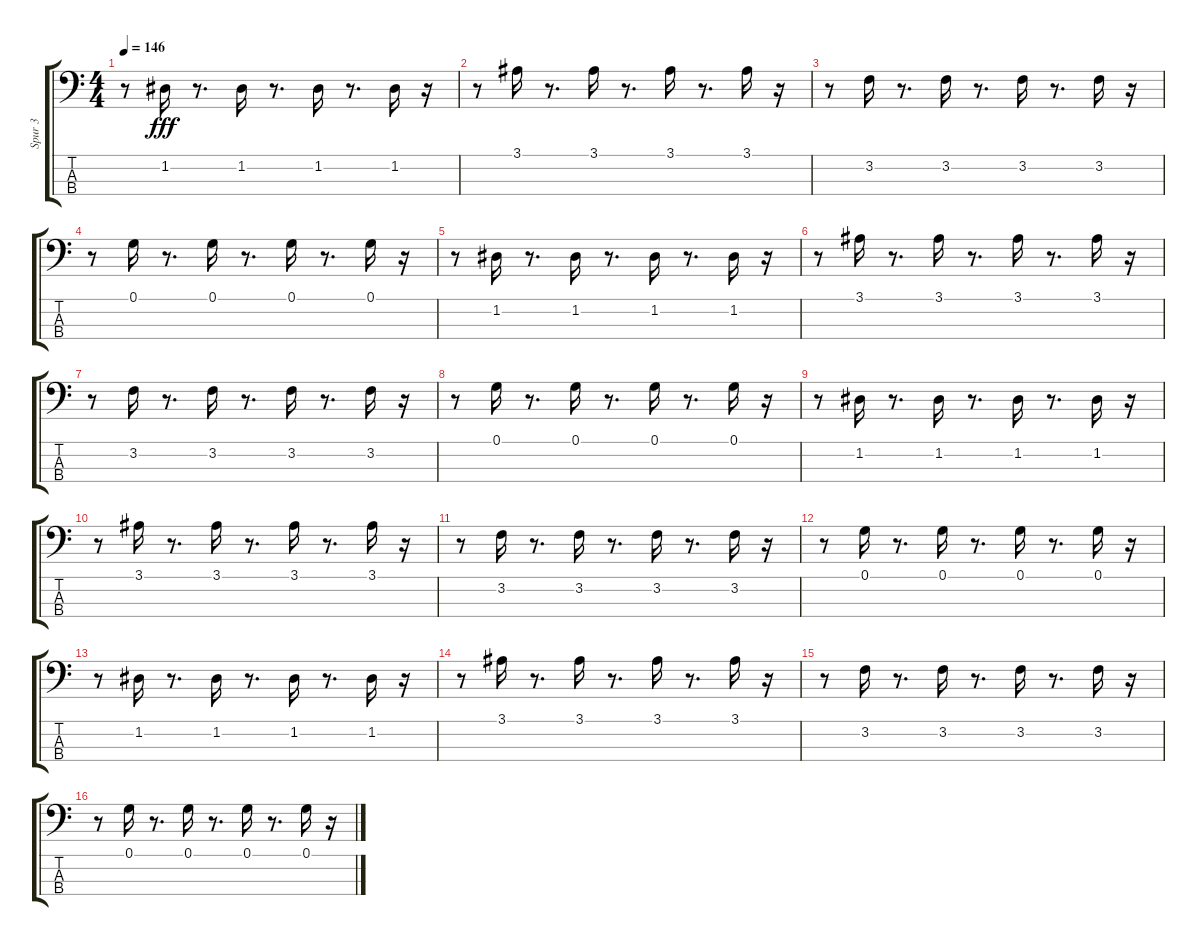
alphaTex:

\track ("Spur 3" "Spur 3") {instrument electricbasspick}
\staff {score tabs}
\tuning (G2 D2 A1 E1) {hide}
\ts (4 4)
\tempo 146
\clef f4
\ks c
r.8{dy fff} 1.2.16 r.8{d} 1.2.16 r.8{d} 1.2.16 r.8{d} 1.2.16 r.16 |
r.8 3.1.16 r.8{d} 3.1.16 r.8{d} 3.1.16 r.8{d} 3.1.16 r.16 |
r.8 3.2.16 r.8{d} 3.2.16 r.8{d} 3.2.16 r.8{d} 3.2.16 r.16 |
r.8 0.1.16 r.8{d} 0.1.16 r.8{d} 0.1.16 r.8{d} 0.1.16 r.16 |
r.8 1.2.16 r.8{d} 1.2.16 r.8{d} 1.2.16 r.8{d} 1.2.16 r.16 |
r.8 3.1.16 r.8{d} 3.1.16 r.8{d} 3.1.16 r.8{d} 3.1.16 r.16 |
r.8 3.2.16 r.8{d} 3.2.16 r.8{d} 3.2.16 r.8{d} 3.2.16 r.16 |
r.8 0.1.16 r.8{d} 0.1.16 r.8{d} 0.1.16 r.8{d} 0.1.16 r.16 |
r.8 1.2.16 r.8{d} 1.2.16 r.8{d} 1.2.16 r.8{d} 1.2.16 r.16 |
r.8 3.1.16 r.8{d} 3.1.16 r.8{d} 3.1.16 r.8{d} 3.1.16 r.16 |
r.8 3.2.16 r.8{d} 3.2.16 r.8{d} 3.2.16 r.8{d} 3.2.16 r.16 |
r.8 0.1.16 r.8{d} 0.1.16 r.8{d} 0.1.16 r.8{d} 0.1.16 r.16 |
r.8 1.2.16 r.8{d} 1.2.16 r.8{d} 1.2.16 r.8{d} 1.2.16 r.16 |
r.8 3.1.16 r.8{d} 3.1.16 r.8{d} 3.1.16 r.8{d} 3.1.16 r.16 |
r.8 3.2.16 r.8{d} 3.2.16 r.8{d} 3.2.16 r.8{d} 3.2.16 r.16 |
r.8 0.1.16 r.8{d} 0.1.16 r.8{d} 0.1.16 r.8{d} 0.1.16 r.16
